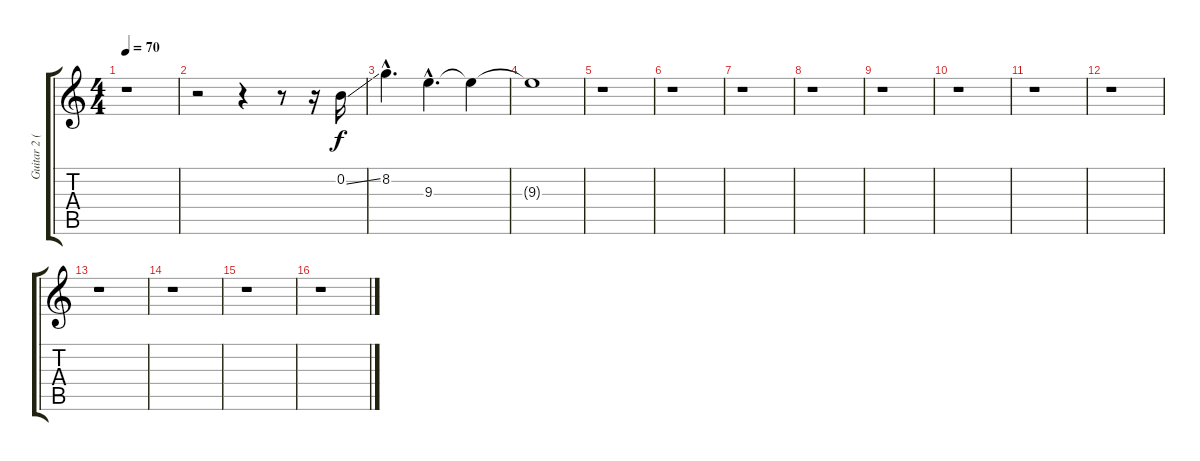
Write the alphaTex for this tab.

\track ("Guitar 2 (slide)" "Guitar 2 (") {instrument distortionguitar}
\staff {score tabs}
\tuning (E4 B3 G3 D3 A2 E2) {hide}
\ts (4 4)
\tempo 70
\clef g2
\ks c
r.1{dy f} |
r.2 r.4 r.8 r.16 0.2{ss}.16 |
8.2{hac}.4{d} 9.3{hac}.4{d} 9.3{t}.4 |
9.3{t}.1 |
r.1 |
r.1 |
r.1 |
r.1 |
r.1 |
r.1 |
r.1 |
r.1 |
r.1 |
r.1 |
r.1 |
r.1
